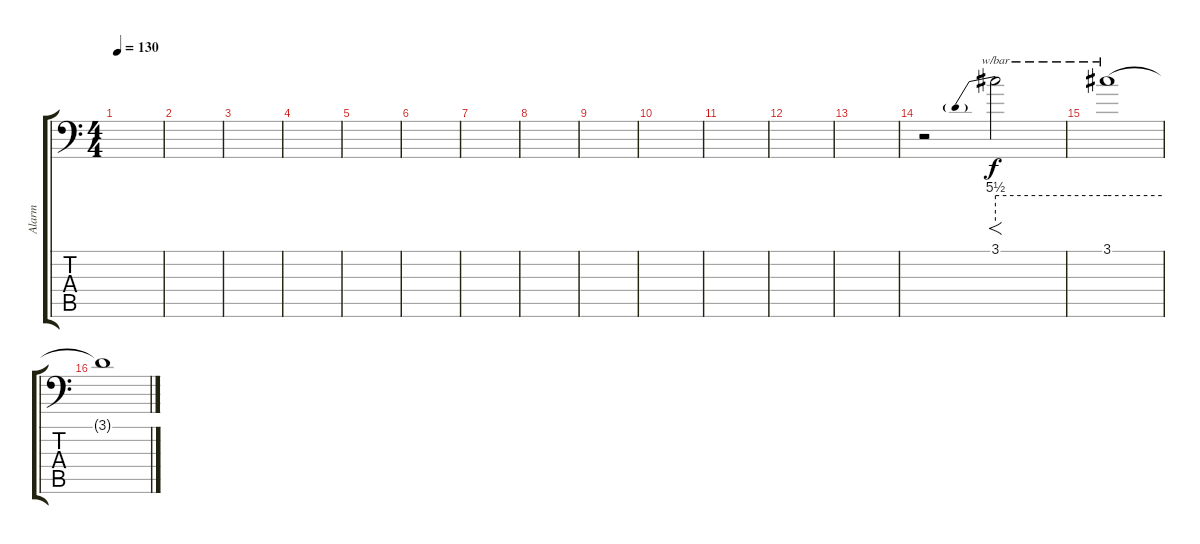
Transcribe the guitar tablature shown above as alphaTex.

\track ("Alarm" "Alarm") {instrument frenchhorn}
\staff {score tabs}
\tuning (B3 Gb3 D3 A2 E2 A1) {hide}
\ts (4 4)
\tempo 130
\clef f4
\ks c
|
|
|
|
|
|
|
|
|
|
|
|
|
r.2 3.1.2{f tbe (predive default 0 22 60 22)} |
3.1.1{tbe (hold default 0 22 60 22)} |
3.1{t}.1
